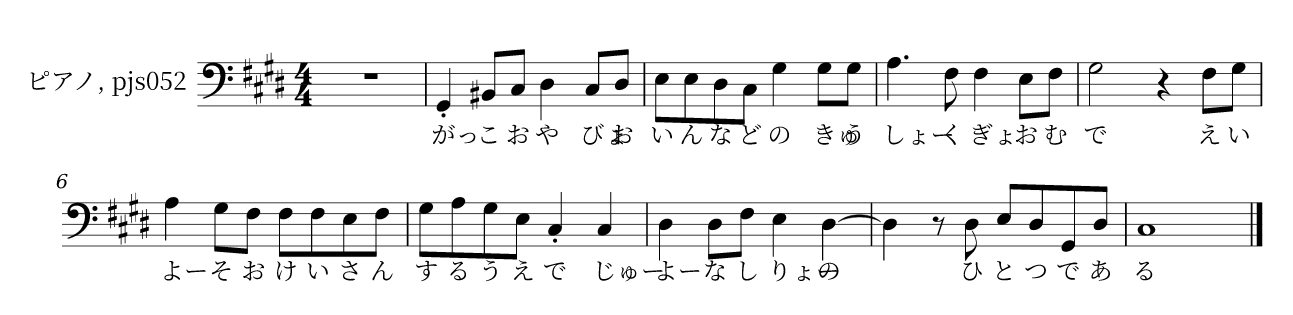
**kern	**text
*part1	*part1
*staff1	*staff1
*I"ピアノ, pjs052	*
*clefF4	*
*k[f#c#g#d#]	*
*M4/4	*
*MM120	*
=1	=1
1r	.
=2	=2
!	!LO:LY:b
4GG#'/	がっ
!	!LO:LY:b
8BB#X/L	こ
!	!LO:LY:b
8C#/J	お
!	!LO:LY:b
4D#\	や
!	!LO:LY:b
8C#/L	びょ
!	!LO:LY:b
8D#/J	お
=3	=3
!	!LO:LY:b
8E\L	い
!	!LO:LY:b
8E\	ん
!	!LO:LY:b
8D#\	な
!	!LO:LY:b
8C#\J	ど
!	!LO:LY:b
4G#\	の
!	!LO:LY:b
8G#\L	きゅ
!	!LO:LY:b
8G#\J	う
=4	=4
!	!LO:LY:b
4.A\	しょー
!	!LO:LY:b
8F#\	く
!	!LO:LY:b
4F#\	ぎょ
!	!LO:LY:b
8E\L	お
!	!LO:LY:b
8F#\J	む
=5	=5
!	!LO:LY:b
2G#\	で
4r	.
!	!LO:LY:b
8F#\L	え
!	!LO:LY:b
8G#\J	い
=6	=6
!	!LO:LY:b
4A\	よー
!	!LO:LY:b
8G#\L	そ
!	!LO:LY:b
8F#\J	お
!	!LO:LY:b
8F#\L	け
!	!LO:LY:b
8F#\	い
!	!LO:LY:b
8E\	さ
!	!LO:LY:b
8F#\J	ん
!!LO:LB:g=z
=7	=7
!	!LO:LY:b
8G#\L	す
!	!LO:LY:b
8A\	る
!	!LO:LY:b
8G#\	う
!	!LO:LY:b
8E\J	え
!	!LO:LY:b
4C#'/	で
!	!LO:LY:b
4C#/	じゅー
=8	=8
!	!LO:LY:b
4D#\	よー
!	!LO:LY:b
8D#\L	な
!	!LO:LY:b
8F#\J	し
!	!LO:LY:b
4E\	りょー
!	!LO:LY:b
[4D#\	の
=9	=9
4D#\]	.
8r	.
!	!LO:LY:b
8D#\	ひ
!	!LO:LY:b
8E/L	と
!	!LO:LY:b
8D#/	つ
!	!LO:LY:b
8GG#/	で
!	!LO:LY:b
8D#/J	あ
=10	=10
!	!LO:LY:b
1C#	る
==	==
*-	*-
